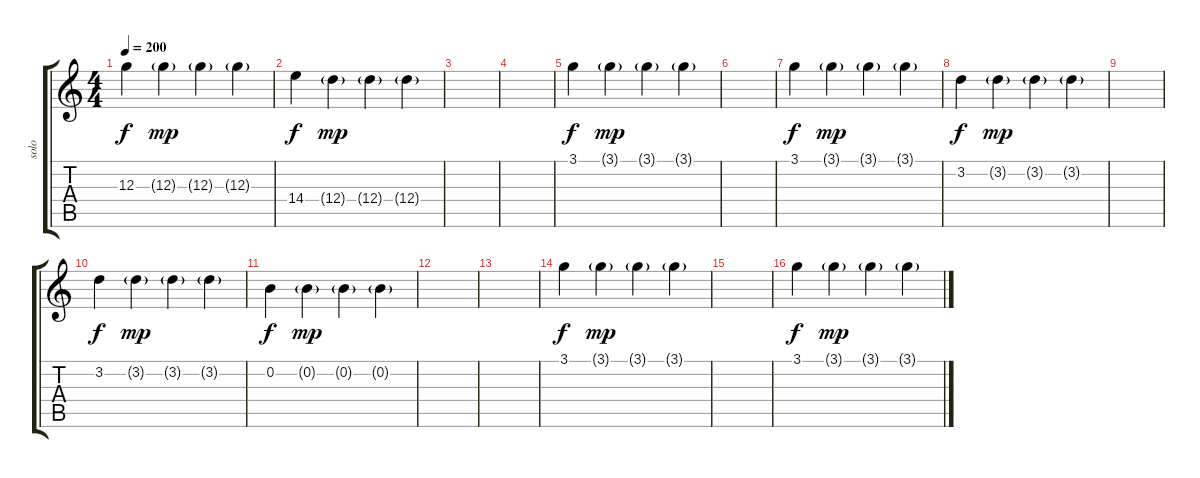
\track ("solo" "solo") {instrument distortionguitar}
\staff {score tabs}
\tuning (E4 B3 G3 D3 A2 E2) {hide}
\ts (4 4)
\tempo 200
\clef g2
\ks c
12.3.4{dy f} 12.3{g}.4{dy mp} 12.3{g}.4 12.3{g}.4 |
14.4.4{dy f} 12.4{g}.4{dy mp} 12.4{g}.4 12.4{g}.4 |
|
|
3.1.4{dy f} 3.1{g}.4{dy mp} 3.1{g}.4 3.1{g}.4 |
|
3.1.4{dy f} 3.1{g}.4{dy mp} 3.1{g}.4 3.1{g}.4 |
3.2.4{dy f} 3.2{g}.4{dy mp} 3.2{g}.4 3.2{g}.4 |
|
3.2.4{dy f} 3.2{g}.4{dy mp} 3.2{g}.4 3.2{g}.4 |
0.2.4{dy f} 0.2{g}.4{dy mp} 0.2{g}.4 0.2{g}.4 |
|
|
3.1.4{dy f} 3.1{g}.4{dy mp} 3.1{g}.4 3.1{g}.4 |
|
3.1.4{dy f} 3.1{g}.4{dy mp} 3.1{g}.4 3.1{g}.4
